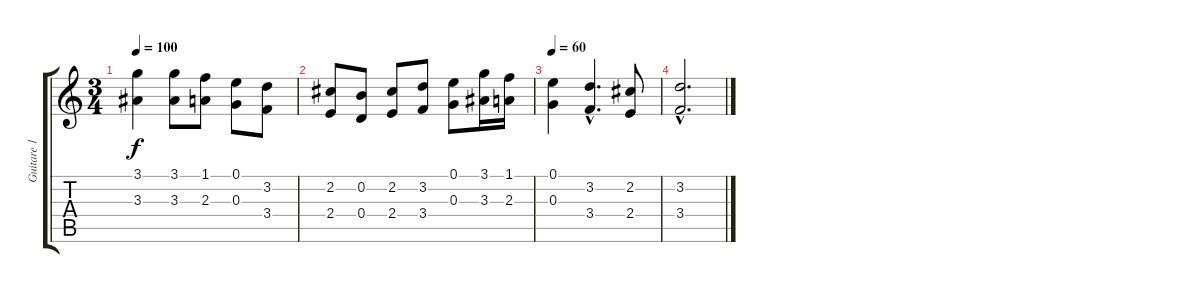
\track ("Guitare 1" "Guitare 1") {instrument acousticguitarsteel}
\staff {score tabs}
\tuning (E4 B3 G3 D3 A2 E2) {hide}
\ts (3 4)
\tempo 100
\clef g2
\ks c
(3.1 3.3).4{dy f} (3.1 3.3).8 (1.1 2.3).8 (0.1 0.3).8 (3.2 3.4).8 |
(2.2 2.4).8 (0.2 0.4).8 (2.2 2.4).8 (3.2 3.4).8 (0.1 0.3).8 (3.1 3.3).16 (1.1 2.3).16 |
\tempo 60
(0.1 0.3).4 (3.2{hac} 3.4{hac}).4{d} (2.2 2.4).8 |
(3.2{hac} 3.4{hac}).2{d}
